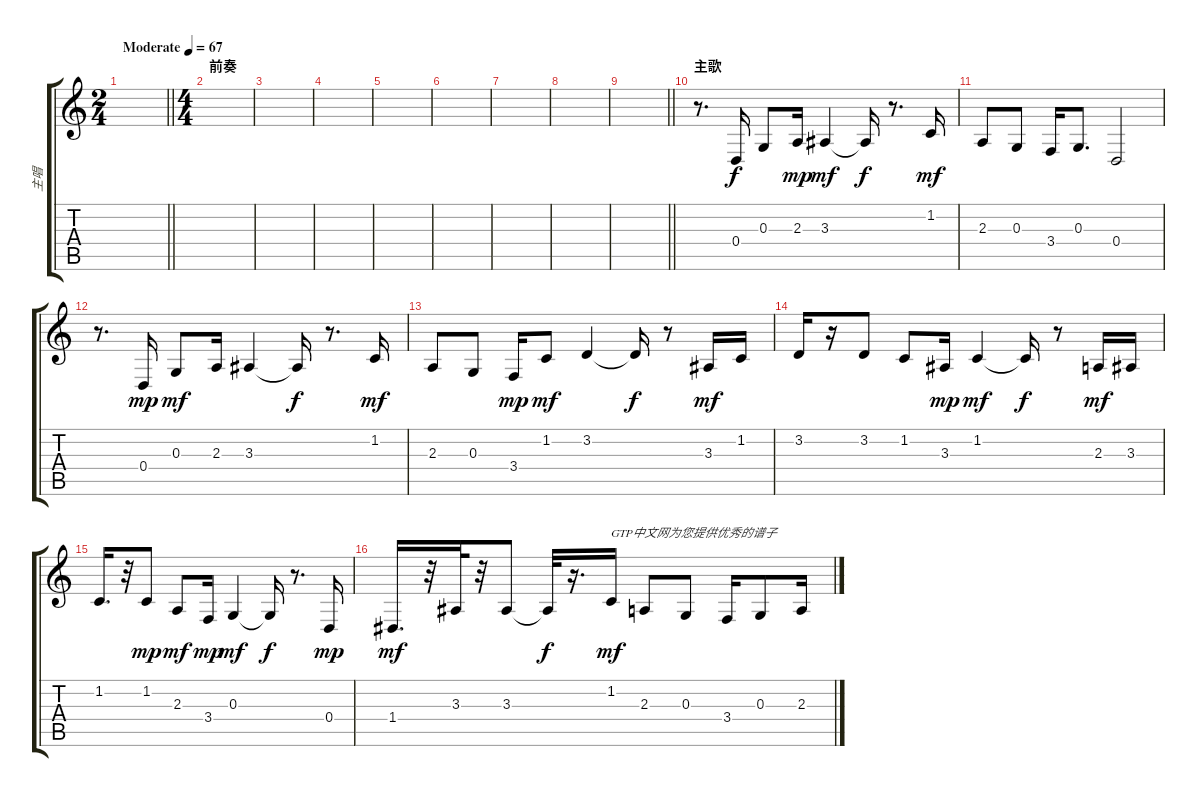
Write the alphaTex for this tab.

\track ("主唱" "主唱") {instrument flute}
\staff {score tabs}
\tuning (E4 B3 G3 D3 A2 E2) {hide}
\ts (2 4)
\tempo (67 "Moderate")
\clef g2
\barLineRight lightlight
\ks c
|
\ts (4 4)
\section ("" "前奏")
|
|
|
|
|
|
|
\barLineRight lightlight
|
\section ("" "主歌")
r.8{d} 0.4.16 0.3.8 2.3.16{dy mp} 3.3.4{dy mf} 3.3{t}.16{dy f} r.8{d} 1.2.16{dy mf} |
2.3.8 0.3.8 3.4.16 0.3.8{d} 0.4.2 |
r.8{d} 0.4.16{dy mp} 0.3.8{dy mf} 2.3.16 3.3.4 3.3{t}.16{dy f} r.8{d} 1.2.16{dy mf} |
2.3.8 0.3.8 3.4.16{dy mp} 1.2.8{dy mf} 3.2.4 3.2{t}.16{dy f} r.8 3.3.16{dy mf} 1.2.16 |
3.2.16 r.16 3.2.8 1.2.8 3.3.16{dy mp} 1.2.4{dy mf} 1.2{t}.16{dy f} r.8 2.3.16{dy mf} 3.3.16 |
1.2.16{d} r.32 1.2.8{dy mp} 2.3.8{dy mf} 3.4.16{dy mp} 0.3.4{dy mf} 0.3{t}.16{dy f} r.8{d} 0.4.16{dy mp} |
1.4.16{d dy mf} r.32 3.3.32 r.32 3.3.8 3.3{t}.32{dy f} r.16{d} 1.2.16{txt "GTP中文网为您提供优秀的谱子" dy mf} 2.3.8 0.3.8 3.4.16 0.3.8 2.3.16
